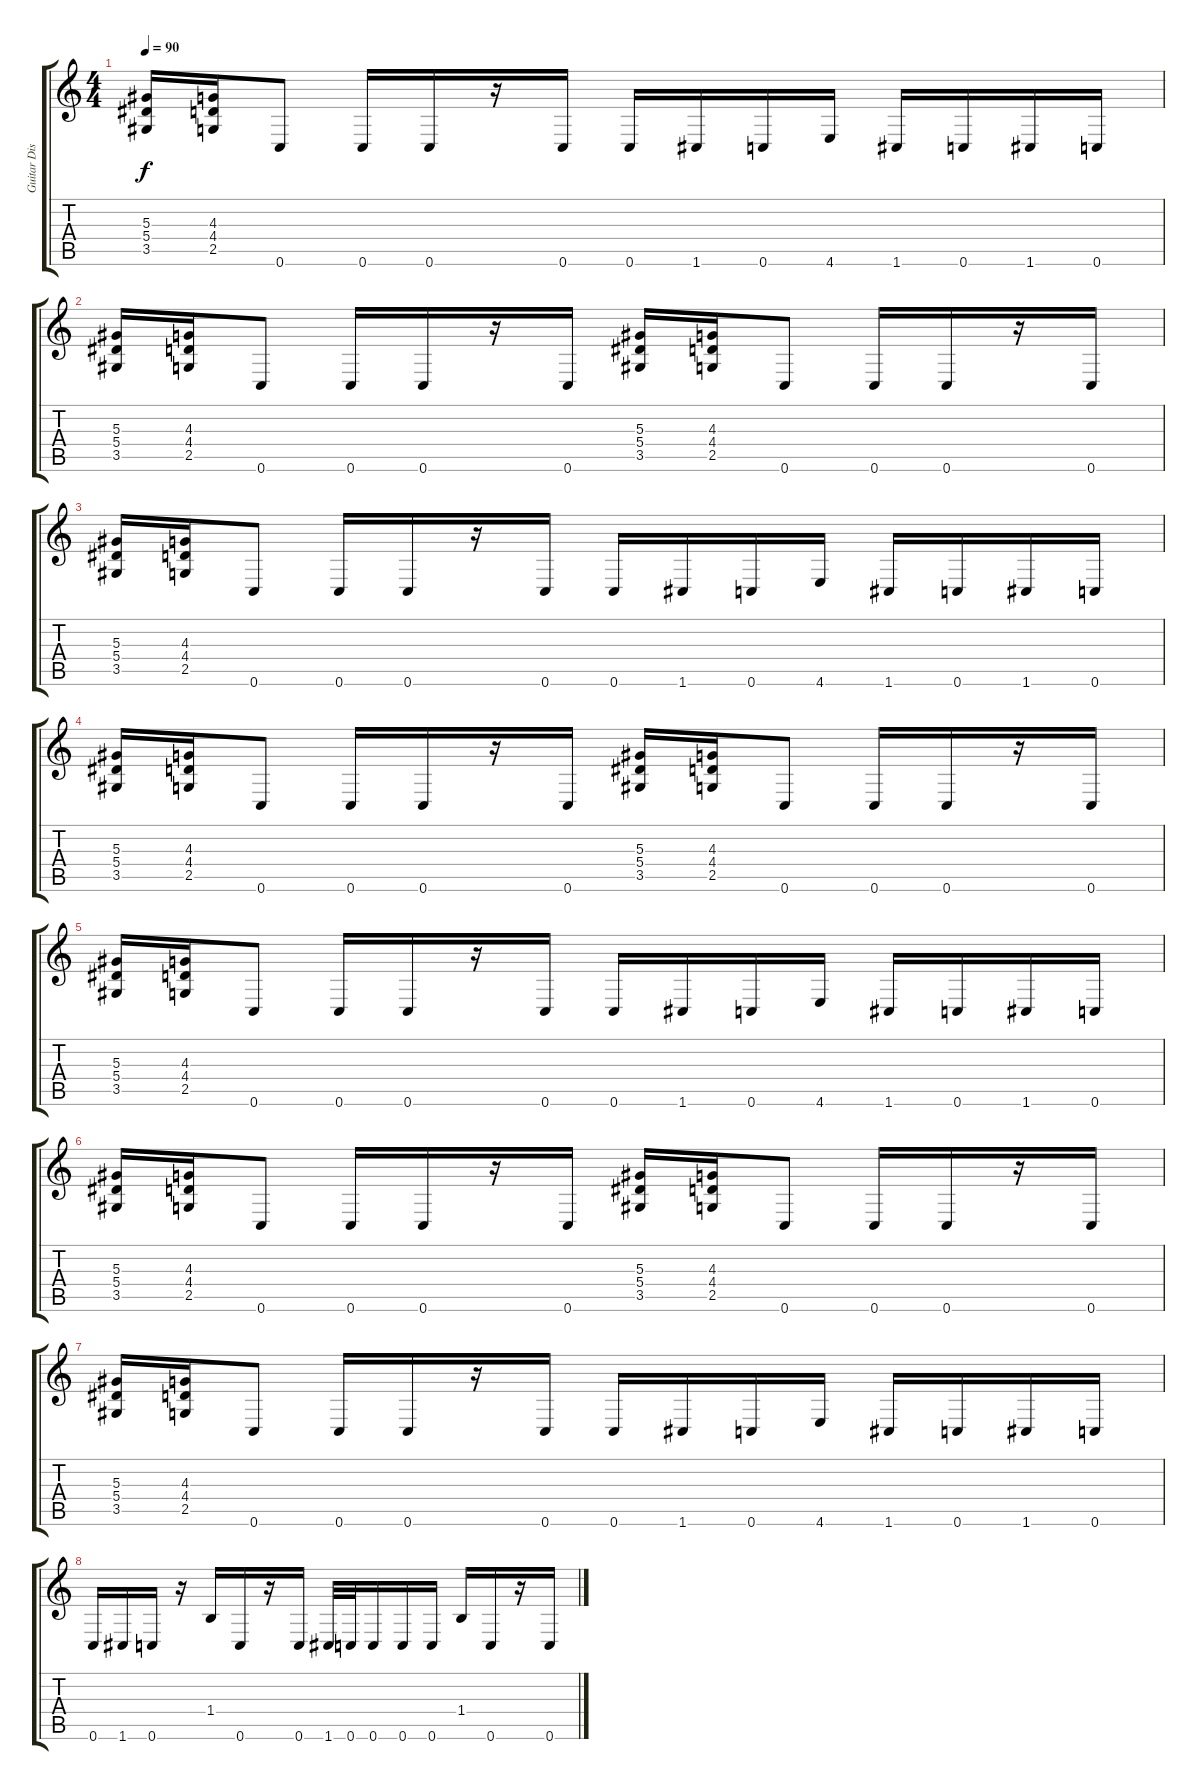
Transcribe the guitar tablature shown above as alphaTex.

\track ("Guitar Dist 1" "Guitar Dis") {instrument overdrivenguitar}
\staff {score tabs}
\tuning (C4 G3 Eb3 Bb2 F2 C2) {hide}
\ts (4 4)
\tempo 90
\clef g2
\ks c
(5.3 5.4 3.5).16{dy f} (4.3 4.4 2.5).16 0.6.8 0.6.16 0.6.16 r.16 0.6.16 0.6.16 1.6.16 0.6.16 4.6.16 1.6.16 0.6.16 1.6.16 0.6.16 |
(5.3 5.4 3.5).16 (4.3 4.4 2.5).16 0.6.8 0.6.16 0.6.16 r.16 0.6.16 (5.3 5.4 3.5).16 (4.3 4.4 2.5).16 0.6.8 0.6.16 0.6.16 r.16 0.6.16 |
(5.3 5.4 3.5).16 (4.3 4.4 2.5).16 0.6.8 0.6.16 0.6.16 r.16 0.6.16 0.6.16 1.6.16 0.6.16 4.6.16 1.6.16 0.6.16 1.6.16 0.6.16 |
(5.3 5.4 3.5).16 (4.3 4.4 2.5).16 0.6.8 0.6.16 0.6.16 r.16 0.6.16 (5.3 5.4 3.5).16 (4.3 4.4 2.5).16 0.6.8 0.6.16 0.6.16 r.16 0.6.16 |
(5.3 5.4 3.5).16 (4.3 4.4 2.5).16 0.6.8 0.6.16 0.6.16 r.16 0.6.16 0.6.16 1.6.16 0.6.16 4.6.16 1.6.16 0.6.16 1.6.16 0.6.16 |
(5.3 5.4 3.5).16 (4.3 4.4 2.5).16 0.6.8 0.6.16 0.6.16 r.16 0.6.16 (5.3 5.4 3.5).16 (4.3 4.4 2.5).16 0.6.8 0.6.16 0.6.16 r.16 0.6.16 |
(5.3 5.4 3.5).16 (4.3 4.4 2.5).16 0.6.8 0.6.16 0.6.16 r.16 0.6.16 0.6.16 1.6.16 0.6.16 4.6.16 1.6.16 0.6.16 1.6.16 0.6.16 |
0.6.16 1.6.16 0.6.16 r.16 1.4.16 0.6.16 r.16 0.6.16 1.6.32 0.6.32 0.6.16 0.6.16 0.6.16 1.4.16 0.6.16 r.16 0.6.16
